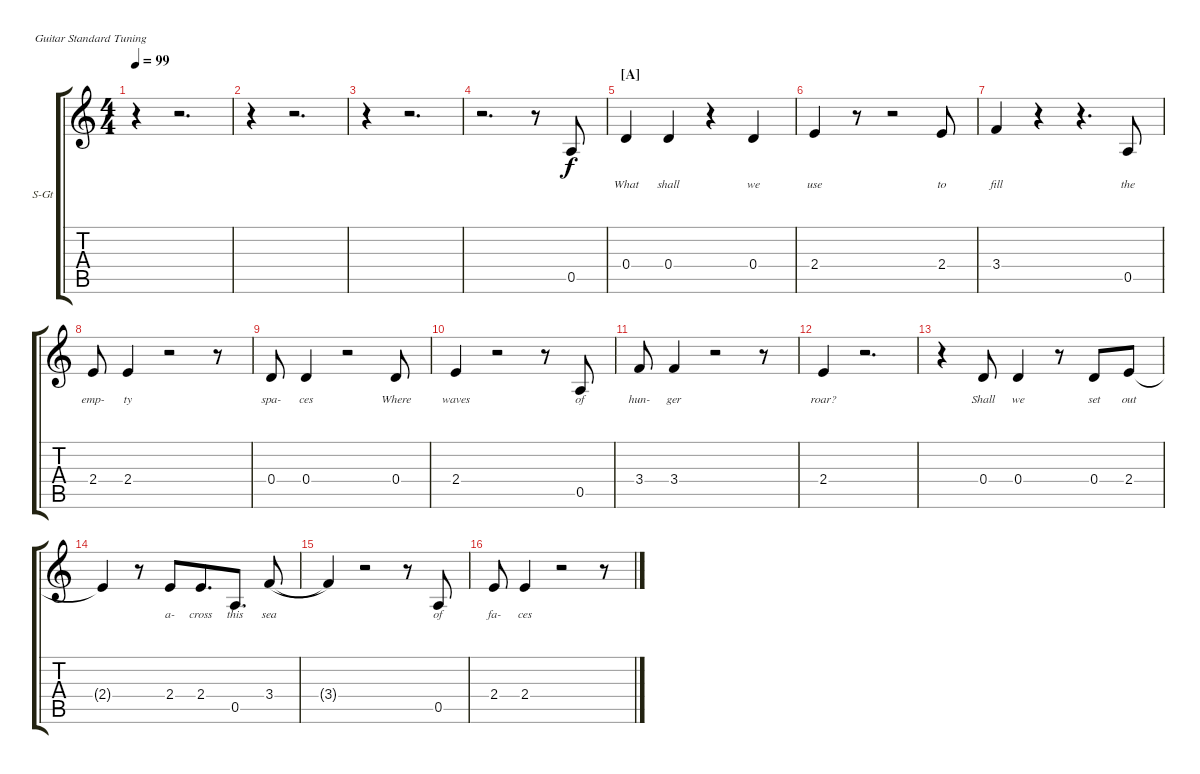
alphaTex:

\bracketExtendMode groupsimilarinstruments
\firstSystemTrackNameOrientation horizontal
\otherSystemsTrackNameOrientation horizontal
\track ("Vocals (Waters)" "S-Gt") {instrument lead6voice}
\staff {score tabs}
\tuning (E4 B3 G3 D3 A2 E2)
\displaytranspose 12
\ts (4 4)
\tempo 99
\clef g2
\ks c
r.4{dy f} r.2{d} |
r.4 r.2{d} |
r.4 r.2{d} |
r.2{d} r.8 0.5.8{lyrics (0 "") lyrics (1 "") lyrics (2 "") lyrics (3 "") lyrics (4 "")} |
\section ("A" "")
0.4.4{lyrics (0 "What") lyrics (1 "") lyrics (2 "") lyrics (3 "") lyrics (4 "")} 0.4.4{lyrics (0 "shall") lyrics (1 "") lyrics (2 "") lyrics (3 "") lyrics (4 "")} r.4 0.4.4{lyrics (0 "we") lyrics (1 "") lyrics (2 "") lyrics (3 "") lyrics (4 "")} |
2.4.4{lyrics (0 "use") lyrics (1 "") lyrics (2 "") lyrics (3 "") lyrics (4 "")} r.8 r.2 2.4.8{lyrics (0 "to") lyrics (1 "") lyrics (2 "") lyrics (3 "") lyrics (4 "")} |
3.4.4{lyrics (0 "fill") lyrics (1 "") lyrics (2 "") lyrics (3 "") lyrics (4 "")} r.4 r.4{d} 0.5.8{lyrics (0 "the") lyrics (1 "") lyrics (2 "") lyrics (3 "") lyrics (4 "")} |
2.4.8{lyrics (0 "emp-") lyrics (1 "") lyrics (2 "") lyrics (3 "") lyrics (4 "")} 2.4.4{lyrics (0 "ty") lyrics (1 "") lyrics (2 "") lyrics (3 "") lyrics (4 "")} r.2 r.8{lyrics (0 "") lyrics (1 "") lyrics (2 "") lyrics (3 "") lyrics (4 "")} |
0.4.8{lyrics (0 "spa-") lyrics (1 "") lyrics (2 "") lyrics (3 "") lyrics (4 "")} 0.4.4{lyrics (0 "ces") lyrics (1 "") lyrics (2 "") lyrics (3 "") lyrics (4 "")} r.2 0.4.8{lyrics (0 "Where") lyrics (1 "") lyrics (2 "") lyrics (3 "") lyrics (4 "")} |
2.4.4{lyrics (0 "waves") lyrics (1 "") lyrics (2 "") lyrics (3 "") lyrics (4 "")} r.2 r.8 0.5.8{lyrics (0 "of") lyrics (1 "") lyrics (2 "") lyrics (3 "") lyrics (4 "")} |
3.4.8{lyrics (0 "hun-") lyrics (1 "") lyrics (2 "") lyrics (3 "") lyrics (4 "")} 3.4.4{lyrics (0 "ger") lyrics (1 "") lyrics (2 "") lyrics (3 "") lyrics (4 "")} r.2 r.8{lyrics (0 "") lyrics (1 "") lyrics (2 "") lyrics (3 "") lyrics (4 "")} |
2.4.4{lyrics (0 "roar?") lyrics (1 "") lyrics (2 "") lyrics (3 "") lyrics (4 "")} r.2{d} |
r.4 0.4.8{lyrics (0 "Shall") lyrics (1 "") lyrics (2 "") lyrics (3 "") lyrics (4 "")} 0.4.4{lyrics (0 "we") lyrics (1 "") lyrics (2 "") lyrics (3 "") lyrics (4 "")} r.8 0.4.8{lyrics (0 "set") lyrics (1 "") lyrics (2 "") lyrics (3 "") lyrics (4 "")} 2.4.8{lyrics (0 "out") lyrics (1 "") lyrics (2 "") lyrics (3 "") lyrics (4 "")} |
2.4{t}.4{lyrics (0 "") lyrics (1 "") lyrics (2 "") lyrics (3 "") lyrics (4 "")} r.8 2.4.8{lyrics (0 "a-") lyrics (1 "") lyrics (2 "") lyrics (3 "") lyrics (4 "") beam merge} 2.4.8{d lyrics (0 "cross") lyrics (1 "") lyrics (2 "") lyrics (3 "") lyrics (4 "")} 0.5.8{d lyrics (0 "this") lyrics (1 "") lyrics (2 "") lyrics (3 "") lyrics (4 "")} 3.4.8{lyrics (0 "sea") lyrics (1 "") lyrics (2 "") lyrics (3 "") lyrics (4 "") legatoorigin} |
3.4{t}.4{lyrics (0 "") lyrics (1 "") lyrics (2 "") lyrics (3 "") lyrics (4 "")} r.2 r.8 0.5.8{lyrics (0 "of") lyrics (1 "") lyrics (2 "") lyrics (3 "") lyrics (4 "")} |
2.4.8{lyrics (0 "fa-") lyrics (1 "") lyrics (2 "") lyrics (3 "") lyrics (4 "")} 2.4.4{lyrics (0 "ces") lyrics (1 "") lyrics (2 "") lyrics (3 "") lyrics (4 "")} r.2 r.8
